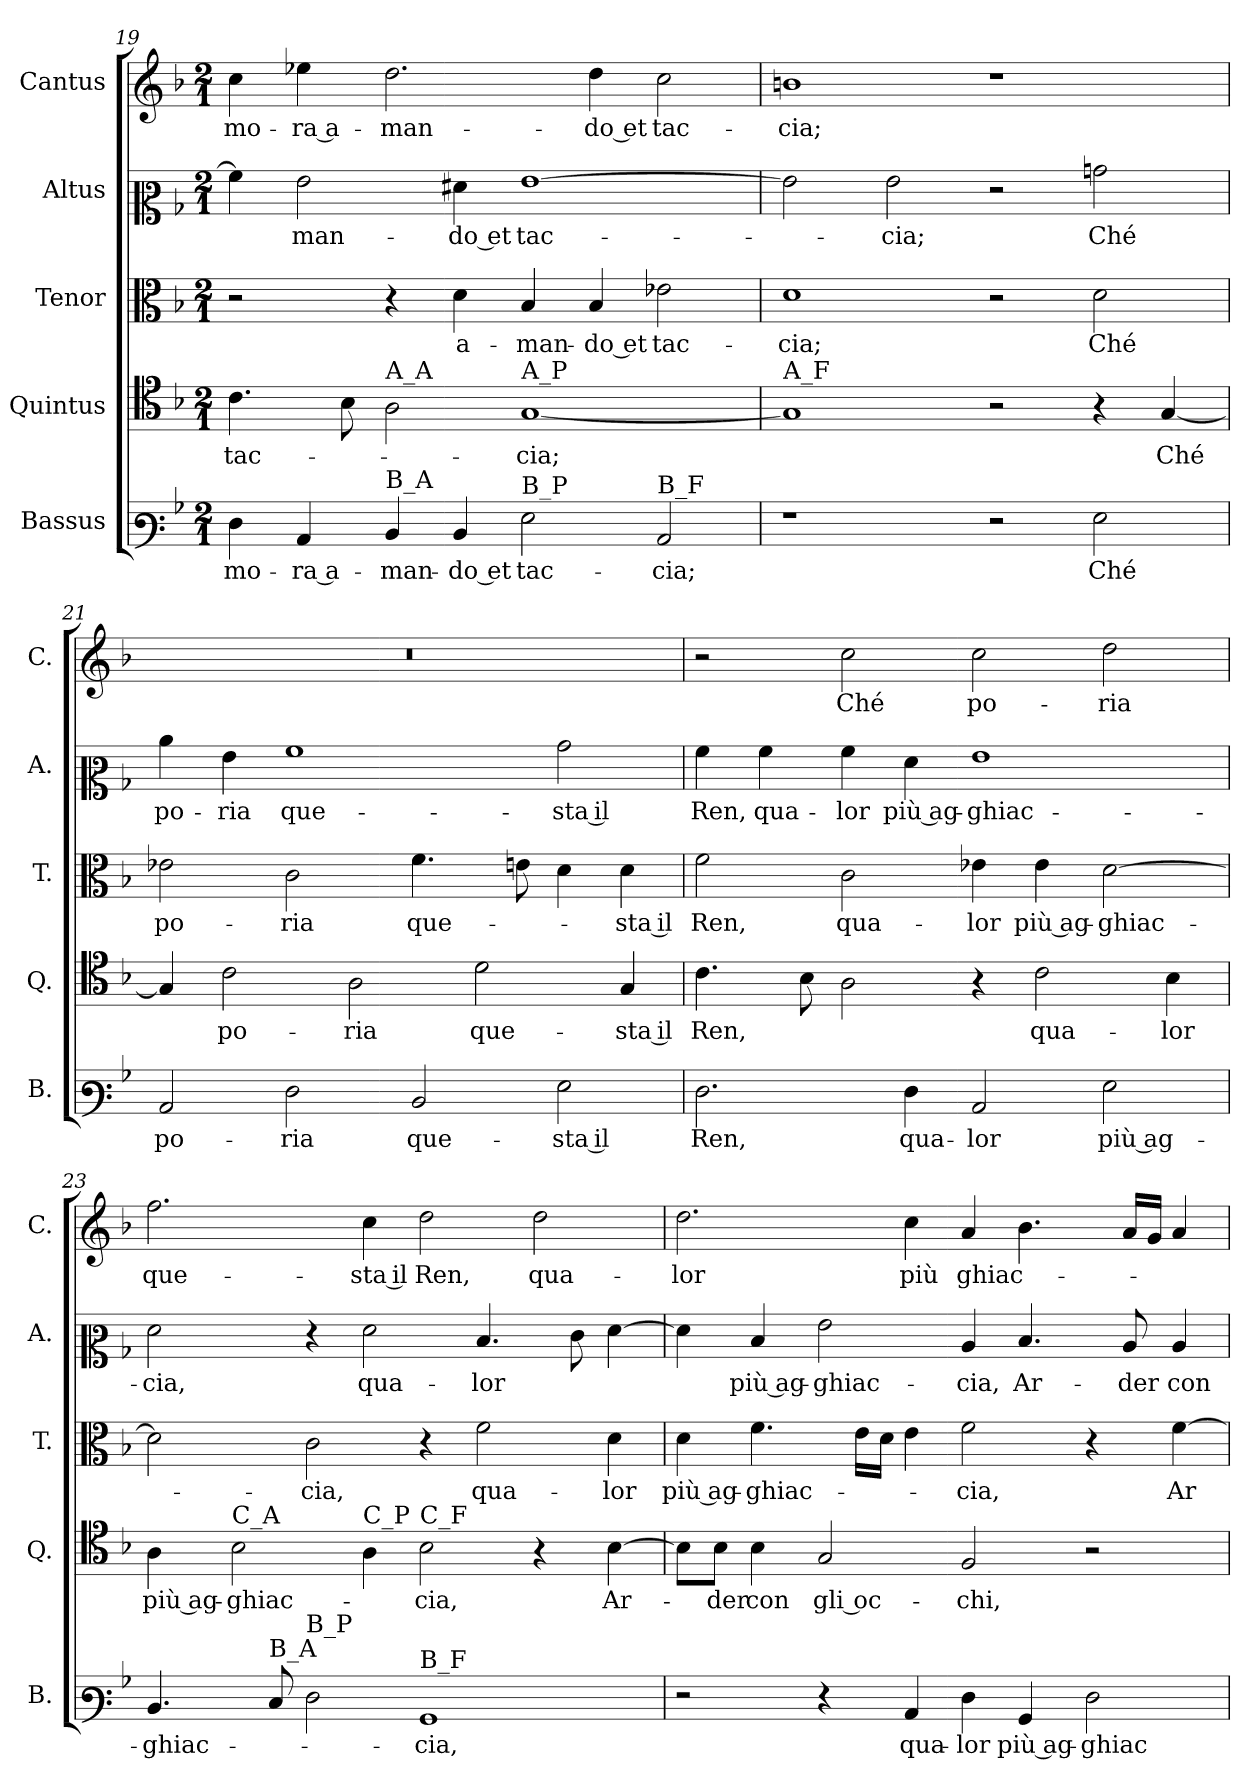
**kern	**text	**kern	**text	**kern	**text	**kern	**text	**kern	**text
*part5	*part5	*part4	*part4	*part3	*part3	*part2	*part2	*part1	*part1
*staff5	*staff5	*staff4	*staff4	*staff3	*staff3	*staff2	*staff2	*staff1	*staff1
*I"Bassus	*	*I"Quintus	*	*I"Tenor	*	*I"Altus	*	*I"Cantus	*
*I'B.	*	*I'Q.	*	*I'T.	*	*I'A.	*	*I'C.	*
*clefF3	*	*clefC4	*	*clefC3	*	*clefC2	*	*clefG2	*
*k[b-]	*	*k[b-]	*	*k[b-]	*	*k[b-]	*	*k[b-]	*
*M2/1	*	*M2/1	*	*M2/1	*	*M2/1	*	*M2/1	*
=19	=19	=19	=19	=19	=19	=19	=19	=19	=19
4F\	mo-	4.c\	tac-	2r	.	4a\]	.	4cc\	mo-
4C/	-ra a-	.	.	.	.	2g\	-man-	4ee-X\	-ra a-
.	.	8B-\	.	.	.	.	.	.	.
!	!	!LO:TX:a:t=A_A	!	!	!	!	!	!	!
!LO:TX:a:t=B_A	!	!	!	!	!	!	!	!	!
4D/	-man-	2A\	.	4r	.	.	.	2.dd\	-man-
4D/	-do et	.	.	4d\	a-	4f#X\	-do et	.	.
!	!	!LO:TX:a:t=A_P	!	!	!	!	!	!	!
!LO:TX:a:t=B_P	!	!	!	!	!	!	!	!	!
2G\	tac-	[1G	-cia;	4B-/	-man-	[1g	tac-	.	.
.	.	.	.	4B-/	-do et	.	.	4dd\	-do et
!LO:TX:a:t=B_F	!	!	!	!	!	!	!	!	!
2C/	-cia;	.	.	2e-X\	tac-	.	.	2cc\	tac-
=20	=20	=20	=20	=20	=20	=20	=20	=20	=20
!	!	!LO:TX:a:t=A_F	!	!	!	!	!	!	!
1r	.	1G]	.	1d	-cia;	2g\]	.	1bn	-cia;
.	.	.	.	.	.	2g\	-cia;	.	.
2r	.	2r	.	2r	.	2r	.	1r	.
2G\	Ché	4r	.	2d\	Ché	2bn\	Ché	.	.
.	.	[4G/	Ché	.	.	.	.	.	.
=21	=21	=21	=21	=21	=21	=21	=21	=21	=21
!	!	!	!	!	!	!	!	!LO:N:vis=1	!
2C/	po-	4G/]	.	2e-X\	po-	4cc\	po-	0r	.
.	.	2c\	po-	.	.	4g\	-ria	.	.
2F\	-ria	.	.	2c\	-ria	1a	que-	.	.
.	.	2A\	-ria	.	.	.	.	.	.
2D/	que-	.	.	4.f\	que-	.	.	.	.
.	.	2d\	que-	.	.	.	.	.	.
.	.	.	.	8en\	.	.	.	.	.
2G\	-sta il	.	.	4d\	.	2b-\	-sta il	.	.
.	.	4G/	-sta il	4d\	-sta il	.	.	.	.
=22	=22	=22	=22	=22	=22	=22	=22	=22	=22
2.F\	Ren,	4.c\	Ren,	2f\	Ren,	4a\	Ren,	2r	.
.	.	.	.	.	.	4a\	qua-	.	.
.	.	8B-\	.	.	.	.	.	.	.
.	.	2A\	.	2c\	qua-	4a\	-lor	2cc\	Ché
4F\	qua-	.	.	.	.	4f\	più ag-	.	.
2C/	-lor	4r	.	4e-X\	-lor	1g	-ghiac-	2cc\	po-
.	.	2c\	qua-	4e-\	più ag-	.	.	.	.
2G\	più ag-	.	.	[2d\	-ghiac-	.	.	2dd\	-ria
.	.	4B-\	-lor	.	.	.	.	.	.
=23	=23	=23	=23	=23	=23	=23	=23	=23	=23
4.D/	-ghiac-	4A\	più ag-	2d\]	.	2f\	-cia,	2.ff\	que-
!	!	!LO:TX:a:t=C_A	!	!	!	!	!	!	!
.	.	2B-\	-ghiac-	.	.	.	.	.	.
!LO:TX:a:t=B_A	!	!	!	!	!	!	!	!	!
8E/	.	.	.	.	.	.	.	.	.
!LO:TX:a:t=B_P	!	!	!	!	!	!	!	!	!
2F\	.	.	.	2c\	-cia,	4r	.	.	.
!	!	!LO:TX:a:t=C_P	!	!	!	!	!	!	!
.	.	4A\	.	.	.	2f\	qua-	4cc\	-sta il
!	!	!LO:TX:a:t=C_F	!	!	!	!	!	!	!
!LO:TX:a:t=B_F	!	!	!	!	!	!	!	!	!
1BB-	-cia,	2B-\	-cia,	4r	.	.	.	2dd\	Ren,
.	.	.	.	2f\	qua-	4.d/	-lor	.	.
.	.	4r	.	.	.	.	.	2dd\	qua-
.	.	.	.	.	.	8e\	.	.	.
.	.	[4B-\	Ar-	4d\	-lor	[4f\	.	.	.
=24	=24	=24	=24	=24	=24	=24	=24	=24	=24
2r	.	8B-\L]	.	4d\	più ag-	4f\]	.	2.dd\	-lor
.	.	8B-\J	-der	.	.	.	.	.	.
.	.	4B-\	con	4.f\	-ghiac-	4d/	più ag-	.	.
4r	.	2G/	gli oc-	.	.	2g\	-ghiac-	.	.
.	.	.	.	16e\LL	.	.	.	.	.
.	.	.	.	16d\JJ	.	.	.	.	.
4C/	qua-	.	.	4e\	.	.	.	4cc\	più
4F\	-lor	2F/	-chi,	2f\	-cia,	4c/	-cia,	4a/	ghiac-
4BB-/	più ag-	.	.	.	.	4.d/	Ar-	4.b-\	.
2F\	-ghiac-	2r	.	4r	.	.	.	.	.
.	.	.	.	.	.	8c/	-der	16a/LL	.
.	.	.	.	.	.	.	.	16g/JJ	.
.	.	.	.	[4f\	Ar-	4c/	con	4a/	.
=	=	=	=	=	=	=	=	=	=
*-	*-	*-	*-	*-	*-	*-	*-	*-	*-
